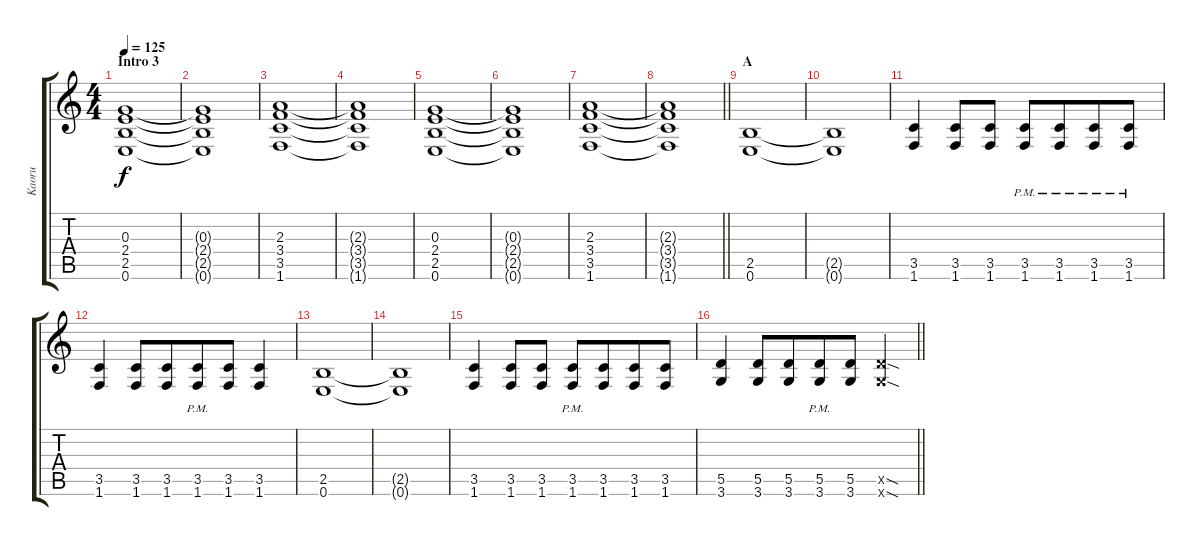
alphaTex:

\track ("Kaoru" "Kaoru") {instrument overdrivenguitar}
\staff {score tabs}
\tuning (E4 B3 G3 D3 A2 E2) {hide}
\ts (4 4)
\section ("" "Intro 3")
\tempo 125
\clef g2
\ks c
(0.3 2.4 2.5 0.6).1{dy f} |
(0.3{t} 2.4{t} 2.5{t} 0.6{t}).1 |
(2.3 3.4 3.5 1.6).1 |
(2.3{t} 3.4{t} 3.5{t} 1.6{t}).1 |
(0.3 2.4 2.5 0.6).1 |
(0.3{t} 2.4{t} 2.5{t} 0.6{t}).1 |
(2.3 3.4 3.5 1.6).1 |
\barLineRight lightlight
(2.3{t} 3.4{t} 3.5{t} 1.6{t}).1 |
\section ("" "A")
(2.5 0.6).1 |
(2.5{t} 0.6{t}).1 |
(3.5 1.6).4 (3.5 1.6).8 (3.5 1.6).8 (3.5{pm} 1.6{pm}).8 (3.5{pm} 1.6{pm}).8{beam merge} (3.5{pm} 1.6{pm}).8 (3.5{pm} 1.6{pm}).8 |
(3.5 1.6).4 (3.5 1.6).8 (3.5 1.6).8{beam merge} (3.5{pm} 1.6{pm}).8 (3.5 1.6).8 (3.5 1.6).4 |
(2.5 0.6).1 |
(2.5{t} 0.6{t}).1 |
(3.5 1.6).4 (3.5 1.6).8 (3.5 1.6).8 (3.5{pm} 1.6{pm}).8 (3.5 1.6).8{beam merge} (3.5 1.6).8 (3.5 1.6).8 |
\barLineRight lightlight
(5.5 3.6).4 (5.5 3.6).8 (5.5 3.6).8{beam merge} (5.5{pm} 3.6{pm}).8 (5.5 3.6).8 (5.5{sod x} 3.6{sod x}).4
